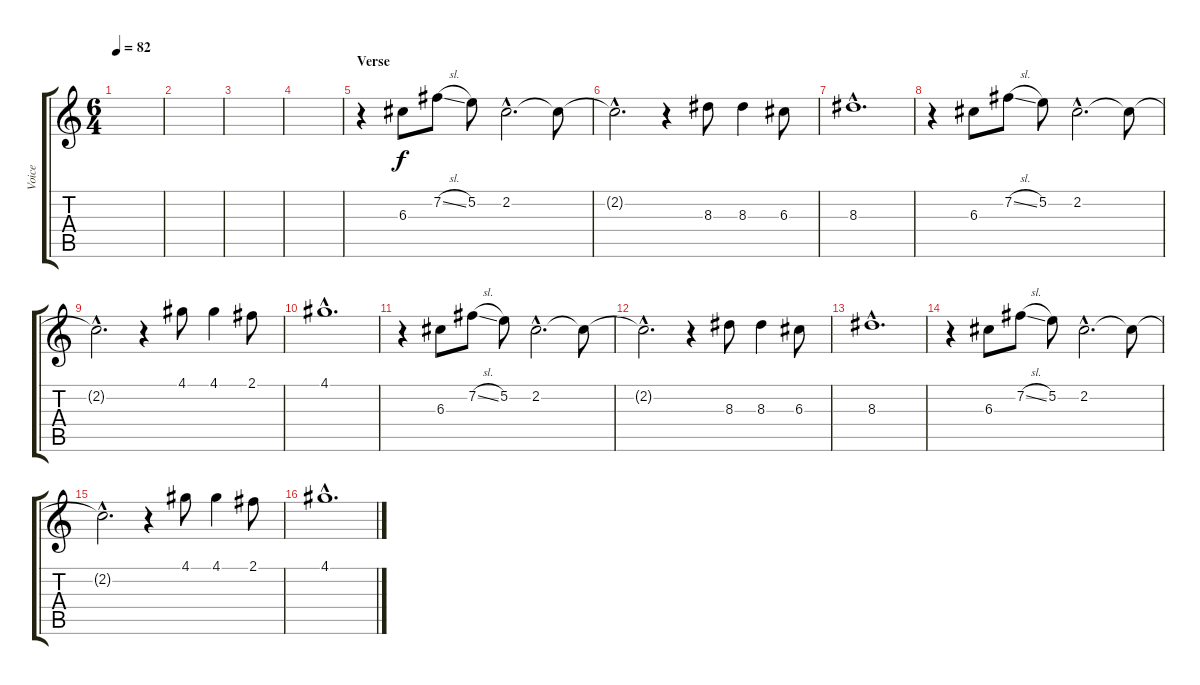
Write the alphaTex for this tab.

\track ("Voice" "Voice") {instrument contrabass}
\staff {score tabs}
\tuning (E4 B3 G3 D3 A2 E2) {hide}
\ts (6 4)
\tempo 82
\clef g2
\ks c
|
|
|
|
\section ("" "Verse")
r.4 6.3.8 7.2{sl}.8 5.2.8 2.2{hac}.2{d} 2.2{t}.8 |
2.2{hac t}.2{d} r.4 8.3.8 8.3.4 6.3.8 |
8.3{hac}.1{d} |
r.4 6.3.8 7.2{sl}.8 5.2.8 2.2{hac}.2{d} 2.2{t}.8 |
2.2{hac t}.2{d} r.4 4.1.8 4.1.4 2.1.8 |
4.1{hac}.1{d} |
r.4 6.3.8 7.2{sl}.8 5.2.8 2.2{hac}.2{d} 2.2{t}.8 |
2.2{hac t}.2{d} r.4 8.3.8 8.3.4 6.3.8 |
8.3{hac}.1{d} |
r.4 6.3.8 7.2{sl}.8 5.2.8 2.2{hac}.2{d} 2.2{t}.8 |
2.2{hac t}.2{d} r.4 4.1.8 4.1.4 2.1.8 |
4.1{hac}.1{d}
